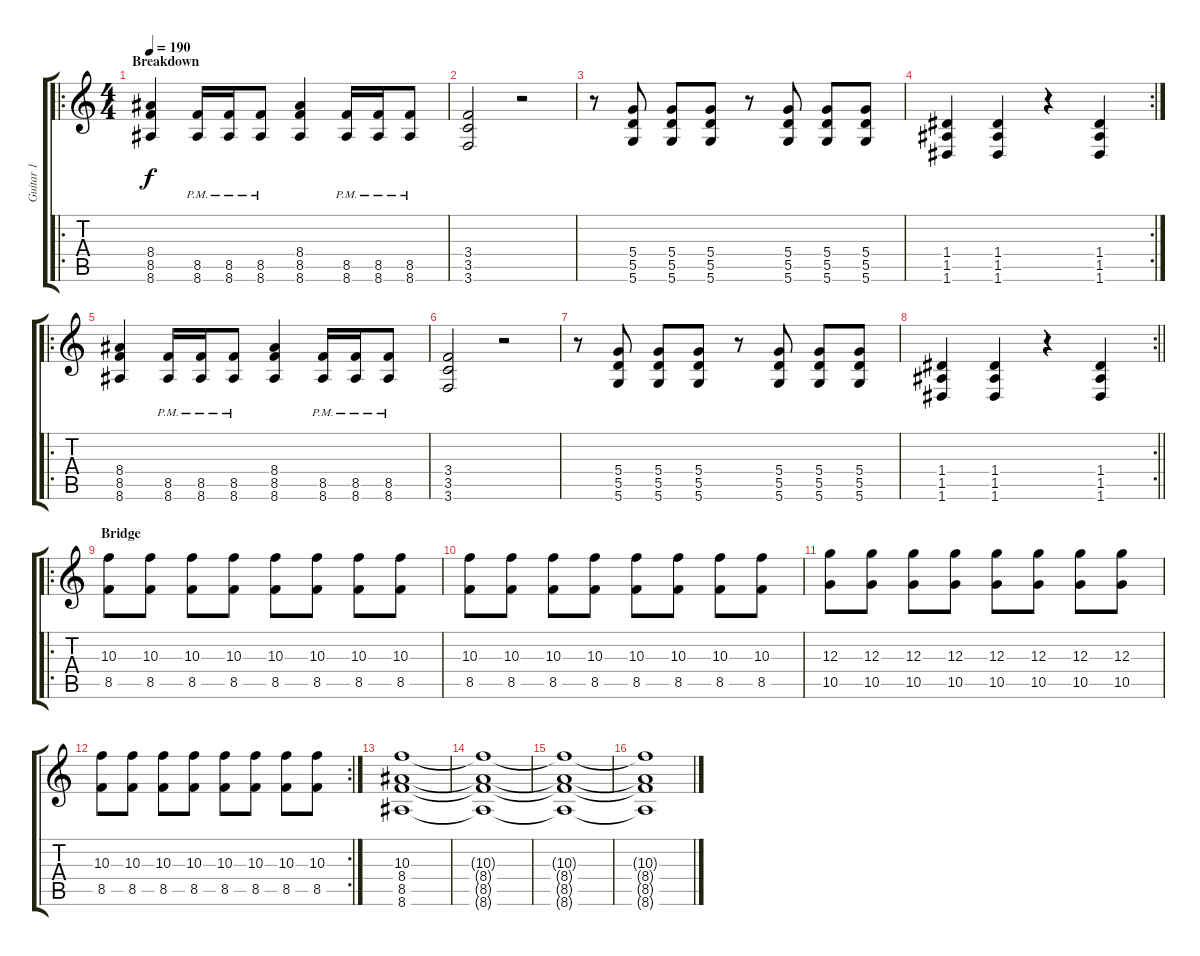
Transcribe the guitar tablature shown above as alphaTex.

\track ("Guitar 1" "Guitar 1") {instrument distortionguitar}
\staff {score tabs}
\tuning (E4 B3 G3 D3 A2 D2) {hide}
\ro
\ts (4 4)
\section ("" "Breakdown")
\tempo 190
\clef g2
\ks c
(8.4 8.5 8.6).4{dy f} (8.5{pm} 8.6{pm}).16 (8.5{pm} 8.6{pm}).16 (8.5{pm} 8.6{pm}).8 (8.4 8.5 8.6).4 (8.5{pm} 8.6{pm}).16 (8.5{pm} 8.6{pm}).16 (8.5{pm} 8.6{pm}).8 |
(3.4 3.5 3.6).2 r.2 |
r.8 (5.4 5.5 5.6).8 (5.4 5.5 5.6).8 (5.4 5.5 5.6).8 r.8 (5.4 5.5 5.6).8 (5.4 5.5 5.6).8 (5.4 5.5 5.6).8 |
\rc 2
(1.4 1.5 1.6).4 (1.4 1.5 1.6).4 r.4 (1.4 1.5 1.6).4 |
\ro
(8.4 8.5 8.6).4 (8.5{pm} 8.6{pm}).16 (8.5{pm} 8.6{pm}).16 (8.5{pm} 8.6{pm}).8 (8.4 8.5 8.6).4 (8.5{pm} 8.6{pm}).16 (8.5{pm} 8.6{pm}).16 (8.5{pm} 8.6{pm}).8 |
(3.4 3.5 3.6).2 r.2 |
r.8 (5.4 5.5 5.6).8 (5.4 5.5 5.6).8 (5.4 5.5 5.6).8 r.8 (5.4 5.5 5.6).8 (5.4 5.5 5.6).8 (5.4 5.5 5.6).8 |
\rc 2
\barLineRight lightlight
(1.4 1.5 1.6).4 (1.4 1.5 1.6).4 r.4 (1.4 1.5 1.6).4 |
\ro
\section ("" "Bridge")
(10.3 8.5).8 (10.3 8.5).8 (10.3 8.5).8 (10.3 8.5).8 (10.3 8.5).8 (10.3 8.5).8 (10.3 8.5).8 (10.3 8.5).8 |
(10.3 8.5).8 (10.3 8.5).8 (10.3 8.5).8 (10.3 8.5).8 (10.3 8.5).8 (10.3 8.5).8 (10.3 8.5).8 (10.3 8.5).8 |
(12.3 10.5).8 (12.3 10.5).8 (12.3 10.5).8 (12.3 10.5).8 (12.3 10.5).8 (12.3 10.5).8 (12.3 10.5).8 (12.3 10.5).8 |
\rc 2
(10.3 8.5).8 (10.3 8.5).8 (10.3 8.5).8 (10.3 8.5).8 (10.3 8.5).8 (10.3 8.5).8 (10.3 8.5).8 (10.3 8.5).8 |
(10.3 8.4 8.5 8.6).1 |
(10.3{t} 8.4{t} 8.5{t} 8.6{t}).1 |
(10.3{t} 8.4{t} 8.5{t} 8.6{t}).1 |
(10.3{t} 8.4{t} 8.5{t} 8.6{t}).1
